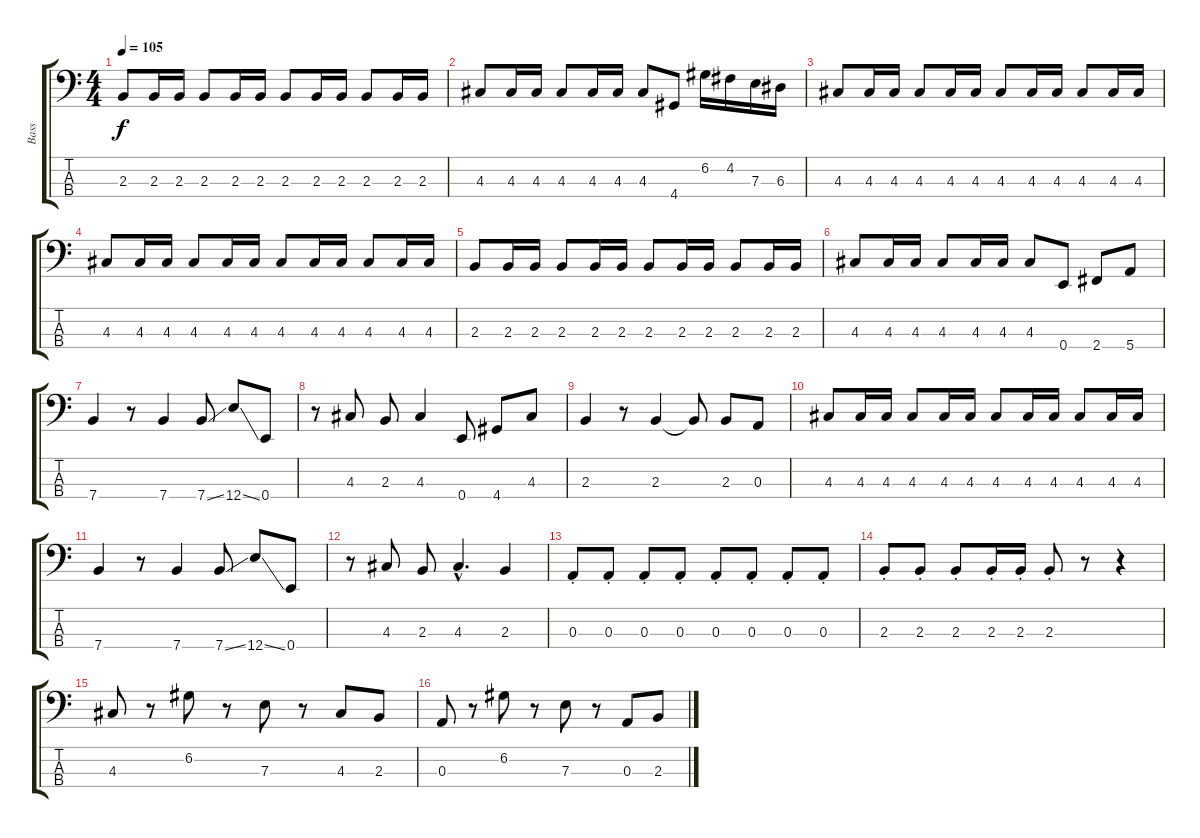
\track ("Bass" "Bass") {instrument electricbassfinger}
\staff {score tabs}
\tuning (G2 D2 A1 E1) {hide}
\ts (4 4)
\tempo 105
\clef f4
\ks c
2.3.8{dy f} 2.3.16 2.3.16 2.3.8 2.3.16 2.3.16 2.3.8 2.3.16 2.3.16 2.3.8 2.3.16 2.3.16 |
4.3.8 4.3.16 4.3.16 4.3.8 4.3.16 4.3.16 4.3.8 4.4.8 6.2.16 4.2.16 7.3.16 6.3.16 |
4.3.8 4.3.16 4.3.16 4.3.8 4.3.16 4.3.16 4.3.8 4.3.16 4.3.16 4.3.8 4.3.16 4.3.16 |
4.3.8 4.3.16 4.3.16 4.3.8 4.3.16 4.3.16 4.3.8 4.3.16 4.3.16 4.3.8 4.3.16 4.3.16 |
2.3.8 2.3.16 2.3.16 2.3.8 2.3.16 2.3.16 2.3.8 2.3.16 2.3.16 2.3.8 2.3.16 2.3.16 |
4.3.8 4.3.16 4.3.16 4.3.8 4.3.16 4.3.16 4.3.8 0.4.8 2.4.8 5.4.8 |
7.4.4 r.8 7.4.4 7.4{ss}.8 12.4{ss}.8 0.4.8 |
r.8 4.3.8 2.3.8 4.3.4 0.4.8 4.4.8 4.3.8 |
2.3.4 r.8 2.3.4 2.3{t}.8 2.3.8 0.3.8 |
4.3.8 4.3.16 4.3.16 4.3.8 4.3.16 4.3.16 4.3.8 4.3.16 4.3.16 4.3.8 4.3.16 4.3.16 |
7.4.4 r.8 7.4.4 7.4{ss}.8 12.4{ss}.8 0.4.8 |
r.8 4.3.8 2.3.8 4.3{hac}.4{d} 2.3.4 |
0.3{st}.8 0.3{st}.8 0.3{st}.8 0.3{st}.8 0.3{st}.8 0.3{st}.8 0.3{st}.8 0.3{st}.8 |
2.3{st}.8 2.3{st}.8 2.3{st}.8 2.3{st}.16 2.3{st}.16 2.3{st}.8 r.8 r.4 |
4.3.8 r.8 6.2.8 r.8 7.3.8 r.8 4.3.8 2.3.8 |
0.3.8 r.8 6.2.8 r.8 7.3.8 r.8 0.3.8 2.3.8
